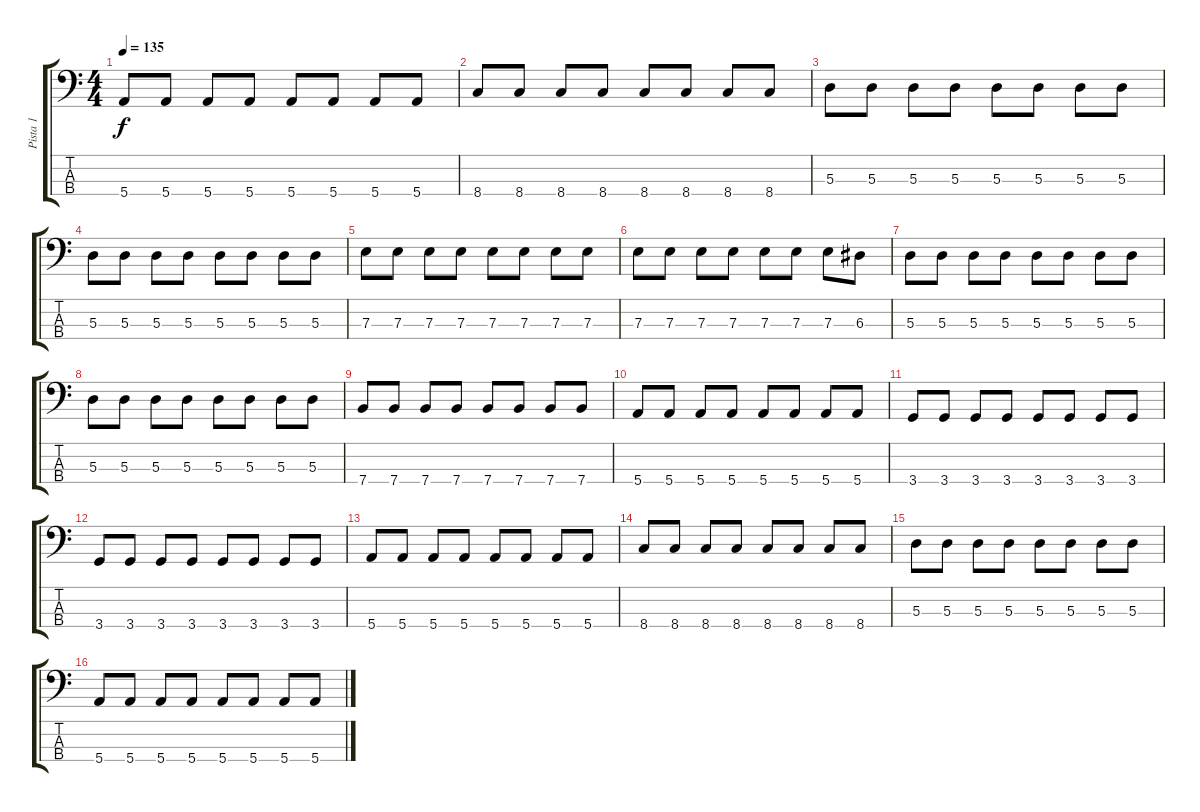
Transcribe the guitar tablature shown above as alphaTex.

\track ("Pista 1" "Pista 1") {instrument electricbasspick}
\staff {score tabs}
\tuning (G2 D2 A1 E1) {hide}
\ts (4 4)
\tempo 135
\clef f4
\ks c
5.4.8{dy f} 5.4.8 5.4.8 5.4.8 5.4.8 5.4.8 5.4.8 5.4.8 |
8.4.8 8.4.8 8.4.8 8.4.8 8.4.8 8.4.8 8.4.8 8.4.8 |
5.3.8 5.3.8 5.3.8 5.3.8 5.3.8 5.3.8 5.3.8 5.3.8 |
5.3.8 5.3.8 5.3.8 5.3.8 5.3.8 5.3.8 5.3.8 5.3.8 |
7.3.8 7.3.8 7.3.8 7.3.8 7.3.8 7.3.8 7.3.8 7.3.8 |
7.3.8 7.3.8 7.3.8 7.3.8 7.3.8 7.3.8 7.3.8 6.3.8 |
5.3.8 5.3.8 5.3.8 5.3.8 5.3.8 5.3.8 5.3.8 5.3.8 |
5.3.8 5.3.8 5.3.8 5.3.8 5.3.8 5.3.8 5.3.8 5.3.8 |
7.4.8 7.4.8 7.4.8 7.4.8 7.4.8 7.4.8 7.4.8 7.4.8 |
5.4.8 5.4.8 5.4.8 5.4.8 5.4.8 5.4.8 5.4.8 5.4.8 |
3.4.8 3.4.8 3.4.8 3.4.8 3.4.8 3.4.8 3.4.8 3.4.8 |
3.4.8 3.4.8 3.4.8 3.4.8 3.4.8 3.4.8 3.4.8 3.4.8 |
5.4.8 5.4.8 5.4.8 5.4.8 5.4.8 5.4.8 5.4.8 5.4.8 |
8.4.8 8.4.8 8.4.8 8.4.8 8.4.8 8.4.8 8.4.8 8.4.8 |
5.3.8 5.3.8 5.3.8 5.3.8 5.3.8 5.3.8 5.3.8 5.3.8 |
5.4.8 5.4.8 5.4.8 5.4.8 5.4.8 5.4.8 5.4.8 5.4.8
